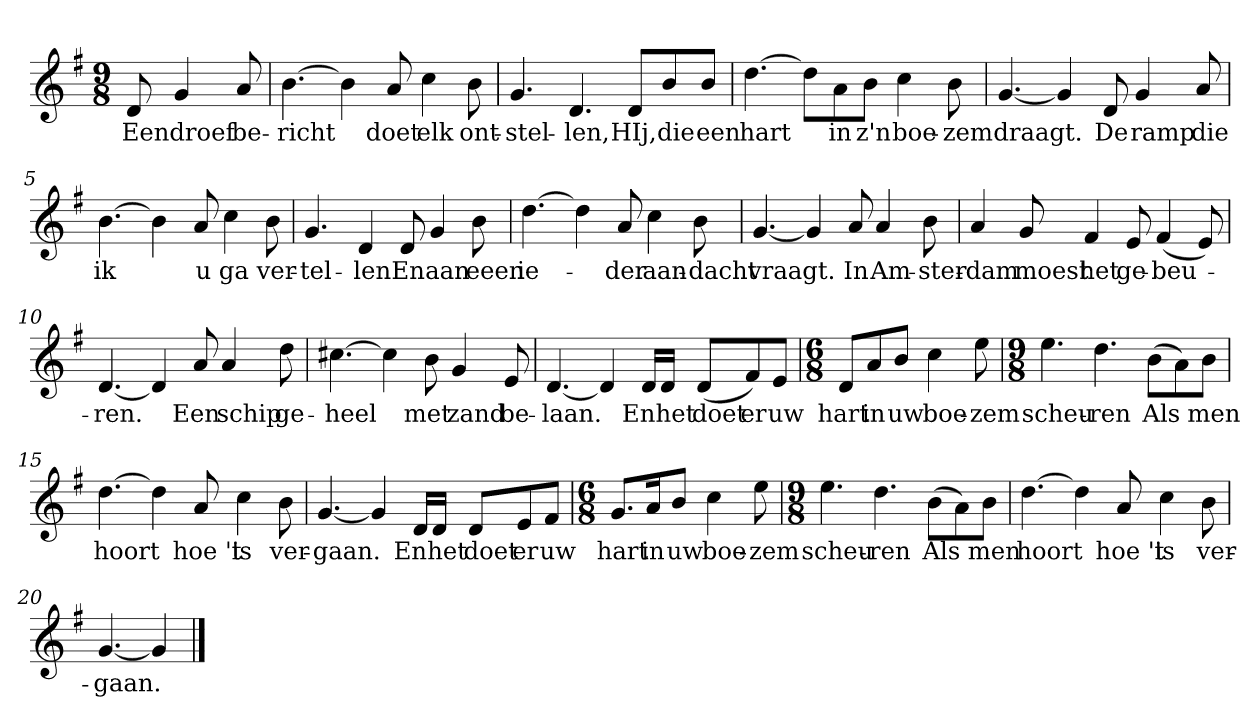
**kern	**text
*part1	*part1
*staff1	*staff1
*clefG2	*
*k[f#]	*
*G:	*
*M9/8	*
*MM120	*
=	=
8d	Een
4g	droef
8a	be-
=1	=1
[4.b	-richt
4b]	.
8a	doet
4cc	elk
8b	ont-
=2	=2
4.g	-stel-
4.d	-len,
8d/L	HIj,
8b/	die
8b/J	een
=3	=3
[4.dd	hart
8dd\L]	.
8a\	in
8b\J	z'n
4cc	boe-
8b	-zem
=4	=4
[4.g	draagt.
4g]	.
8d	De
4g	ramp
8a	die
=5	=5
[4.b	ik
4b]	.
8a	u
4cc	ga
8b	ver-
=6	=6
4.g	-tel-
4d	-len
8d	En
4g	aan
8b	eeen
=7	=7
[4.dd	ie-
4dd]	.
8a	-der
4cc	aan-
8b	-dacht
=8	=8
[4.g	vraagt.
4g]	.
8a	In
4a	Am-
8b	-ster-
=9	=9
4a	-dam
8g	moest
4f#	het
8e	ge-
(4f#	-beu-
8e)	.
=10	=10
[4.d	-ren.
4d]	.
8a	Een
4a	schip
8dd	ge-
=11	=11
[4.cc#X	-heel
4cc#]	.
8b	met
4g	zand
8e	be-
=12	=12
[4.d	-laan.
4d]	.
16d/LL	En
16d/JJ	het
(8d/L	doet
8f#/)	er
8e/J	uw
=13	=13
*M6/8	*
8d/L	hart
8a/	in
8b/J	uw
4cc	boe-
8ee	-zem
=14	=14
*M9/8	*
4.ee	scheu-
4.dd	-ren
(8b\L	Als
8a\)	.
8b\J	men
=15	=15
[4.dd	hoort
4dd]	.
8a	hoe 't
4cc	is
8b	ver-
=16	=16
[4.g	-gaan.
4g]	.
16d/LL	En
16d/JJ	het
8d/L	doet
8e/	er
8f#/J	uw
=17	=17
*M6/8	*
8.g/L	hart
16a/K	in
8b/J	uw
4cc	boe-
8ee	-zem
=18	=18
*M9/8	*
4.ee	scheu-
4.dd	-ren
(8b\L	Als
8a\)	.
8b\J	men
=19	=19
[4.dd	hoort
4dd]	.
8a	hoe 't
4cc	is
8b	ver-
=20	=20
[4.g	-gaan.
4g]	.
==	==
*-	*-
